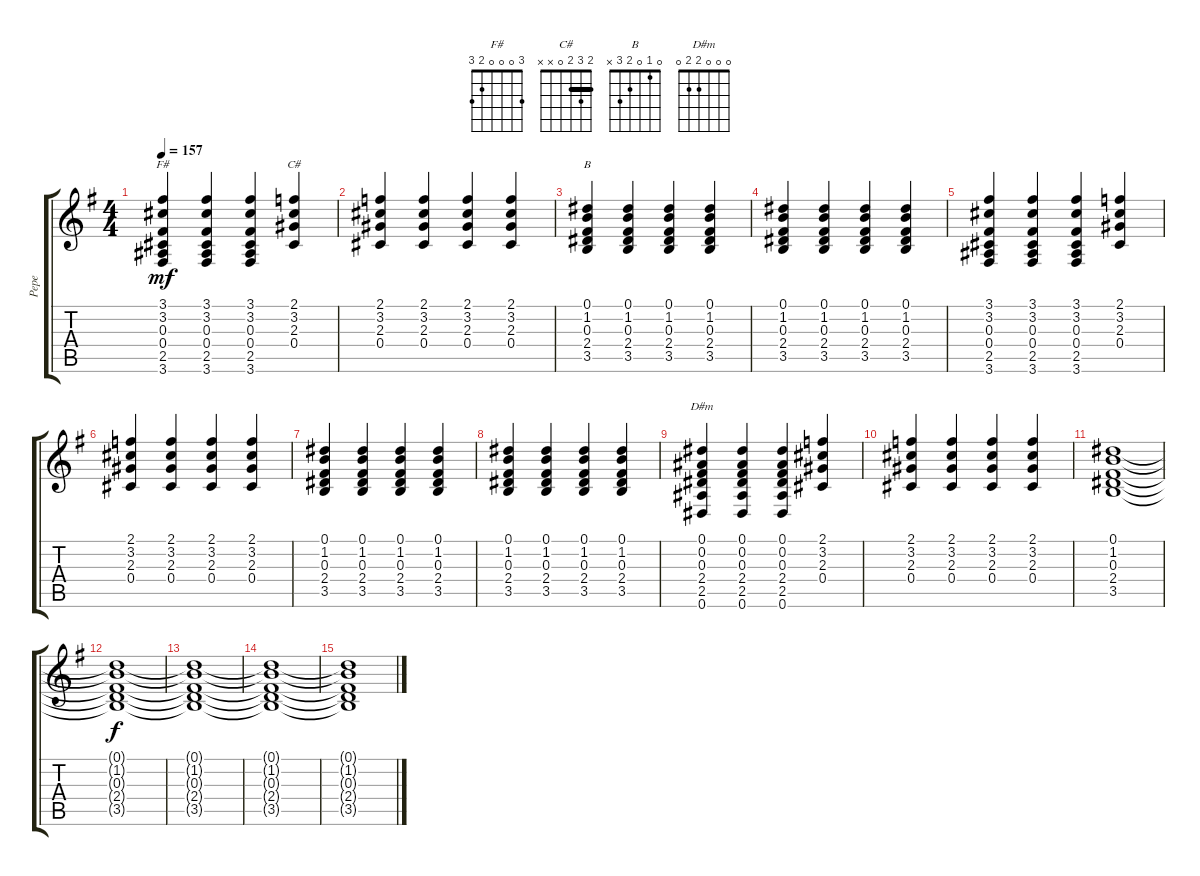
\track ("Pepe" "Pepe") {instrument acousticguitarsteel}
\staff {score tabs}
\tuning (Eb4 Bb3 Gb3 Db3 Ab2 Eb2) {hide}
\chord ("F#" 3 0 0 0 2 3)
\chord ("C#" 2 3 2 0 x x) {barre 2}
\chord ("B" 0 1 0 2 3 x)
\chord ("D#m" 0 0 0 2 2 0)
\ts (4 4)
\tempo 157
\clef g2
\ks g
(3.1 3.2 0.3 0.4 2.5 3.6).4{ch "F#" dy mf} (3.1 3.2 0.3 0.4 2.5 3.6).4 (3.1 3.2 0.3 0.4 2.5 3.6).4 (2.1 3.2 2.3 0.4).4{ch "C#"} |
(2.1 3.2 2.3 0.4).4 (2.1 3.2 2.3 0.4).4 (2.1 3.2 2.3 0.4).4 (2.1 3.2 2.3 0.4).4 |
(0.1 1.2 0.3 2.4 3.5).4{ch "B"} (0.1 1.2 0.3 2.4 3.5).4 (0.1 1.2 0.3 2.4 3.5).4 (0.1 1.2 0.3 2.4 3.5).4 |
(0.1 1.2 0.3 2.4 3.5).4 (0.1 1.2 0.3 2.4 3.5).4 (0.1 1.2 0.3 2.4 3.5).4 (0.1 1.2 0.3 2.4 3.5).4 |
(3.1 3.2 0.3 0.4 2.5 3.6).4 (3.1 3.2 0.3 0.4 2.5 3.6).4 (3.1 3.2 0.3 0.4 2.5 3.6).4 (2.1 3.2 2.3 0.4).4 |
(2.1 3.2 2.3 0.4).4 (2.1 3.2 2.3 0.4).4 (2.1 3.2 2.3 0.4).4 (2.1 3.2 2.3 0.4).4 |
(0.1 1.2 0.3 2.4 3.5).4 (0.1 1.2 0.3 2.4 3.5).4 (0.1 1.2 0.3 2.4 3.5).4 (0.1 1.2 0.3 2.4 3.5).4 |
(0.1 1.2 0.3 2.4 3.5).4 (0.1 1.2 0.3 2.4 3.5).4 (0.1 1.2 0.3 2.4 3.5).4 (0.1 1.2 0.3 2.4 3.5).4 |
(0.1 0.2 0.3 2.4 2.5 0.6).4{ch "D#m"} (0.1 0.2 0.3 2.4 2.5 0.6).4 (0.1 0.2 0.3 2.4 2.5 0.6).4 (2.1 3.2 2.3 0.4).4 |
(2.1 3.2 2.3 0.4).4 (2.1 3.2 2.3 0.4).4 (2.1 3.2 2.3 0.4).4 (2.1 3.2 2.3 0.4).4 |
(0.1 1.2 0.3 2.4 3.5).1 |
(0.1{t} 1.2{t} 0.3{t} 2.4{t} 3.5{t}).1{dy f} |
(0.1{t} 1.2{t} 0.3{t} 2.4{t} 3.5{t}).1 |
(0.1{t} 1.2{t} 0.3{t} 2.4{t} 3.5{t}).1 |
(0.1{t} 1.2{t} 0.3{t} 2.4{t} 3.5{t}).1
